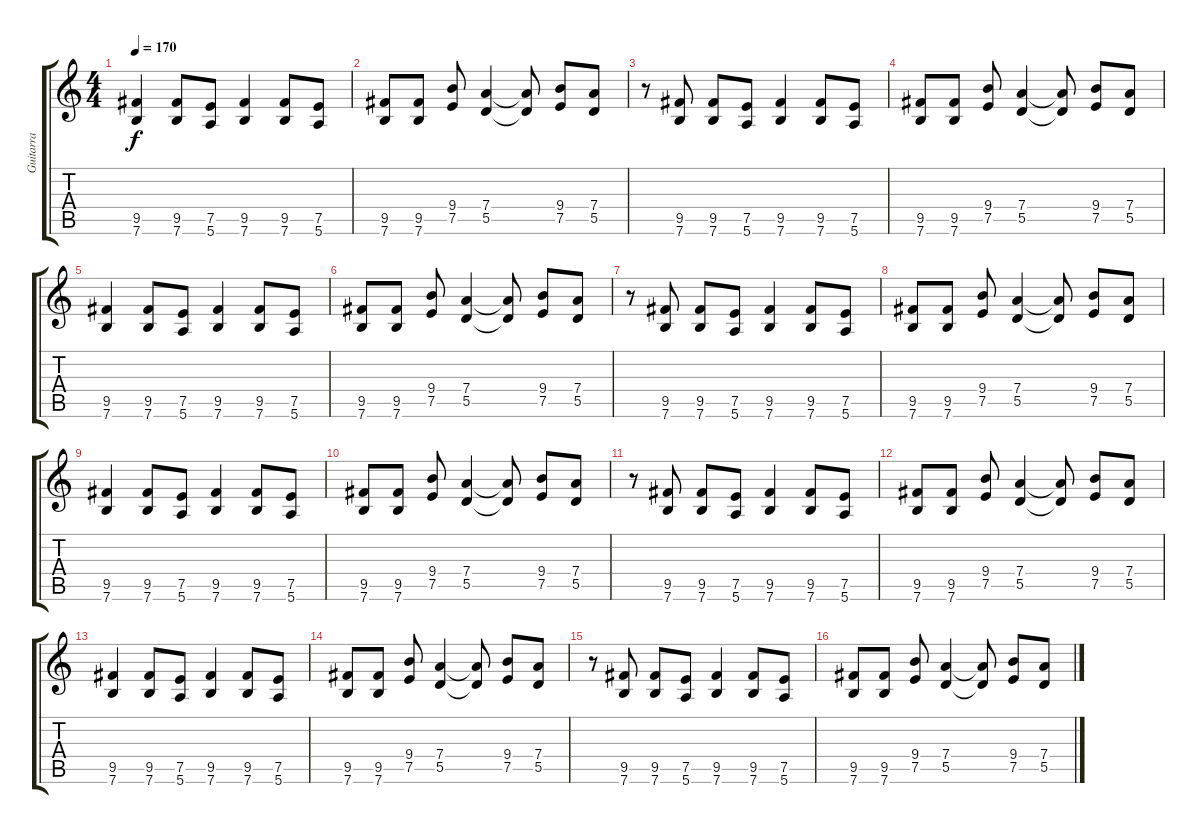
\track ("Guitarra" "Guitarra") {instrument distortionguitar}
\staff {score tabs}
\tuning (E4 B3 G3 D3 A2 E2) {hide}
\ts (4 4)
\tempo 170
\clef g2
\ks c
(9.5 7.6).4{dy f} (9.5 7.6).8 (7.5 5.6).8 (9.5 7.6).4 (9.5 7.6).8 (7.5 5.6).8 |
(9.5 7.6).8 (9.5 7.6).8 (9.4 7.5).8 (7.4 5.5).4 (7.4{t} 5.5{t}).8 (9.4 7.5).8 (7.4 5.5).8 |
r.8 (9.5 7.6).8 (9.5 7.6).8 (7.5 5.6).8 (9.5 7.6).4 (9.5 7.6).8 (7.5 5.6).8 |
(9.5 7.6).8 (9.5 7.6).8 (9.4 7.5).8 (7.4 5.5).4 (7.4{t} 5.5{t}).8 (9.4 7.5).8 (7.4 5.5).8 |
(9.5 7.6).4 (9.5 7.6).8 (7.5 5.6).8 (9.5 7.6).4 (9.5 7.6).8 (7.5 5.6).8 |
(9.5 7.6).8 (9.5 7.6).8 (9.4 7.5).8 (7.4 5.5).4 (7.4{t} 5.5{t}).8 (9.4 7.5).8 (7.4 5.5).8 |
r.8 (9.5 7.6).8 (9.5 7.6).8 (7.5 5.6).8 (9.5 7.6).4 (9.5 7.6).8 (7.5 5.6).8 |
(9.5 7.6).8 (9.5 7.6).8 (9.4 7.5).8 (7.4 5.5).4 (7.4{t} 5.5{t}).8 (9.4 7.5).8 (7.4 5.5).8 |
(9.5 7.6).4 (9.5 7.6).8 (7.5 5.6).8 (9.5 7.6).4 (9.5 7.6).8 (7.5 5.6).8 |
(9.5 7.6).8 (9.5 7.6).8 (9.4 7.5).8 (7.4 5.5).4 (7.4{t} 5.5{t}).8 (9.4 7.5).8 (7.4 5.5).8 |
r.8 (9.5 7.6).8 (9.5 7.6).8 (7.5 5.6).8 (9.5 7.6).4 (9.5 7.6).8 (7.5 5.6).8 |
(9.5 7.6).8 (9.5 7.6).8 (9.4 7.5).8 (7.4 5.5).4 (7.4{t} 5.5{t}).8 (9.4 7.5).8 (7.4 5.5).8 |
(9.5 7.6).4 (9.5 7.6).8 (7.5 5.6).8 (9.5 7.6).4 (9.5 7.6).8 (7.5 5.6).8 |
(9.5 7.6).8 (9.5 7.6).8 (9.4 7.5).8 (7.4 5.5).4 (7.4{t} 5.5{t}).8 (9.4 7.5).8 (7.4 5.5).8 |
r.8 (9.5 7.6).8 (9.5 7.6).8 (7.5 5.6).8 (9.5 7.6).4 (9.5 7.6).8 (7.5 5.6).8 |
(9.5 7.6).8 (9.5 7.6).8 (9.4 7.5).8 (7.4 5.5).4 (7.4{t} 5.5{t}).8 (9.4 7.5).8 (7.4 5.5).8
